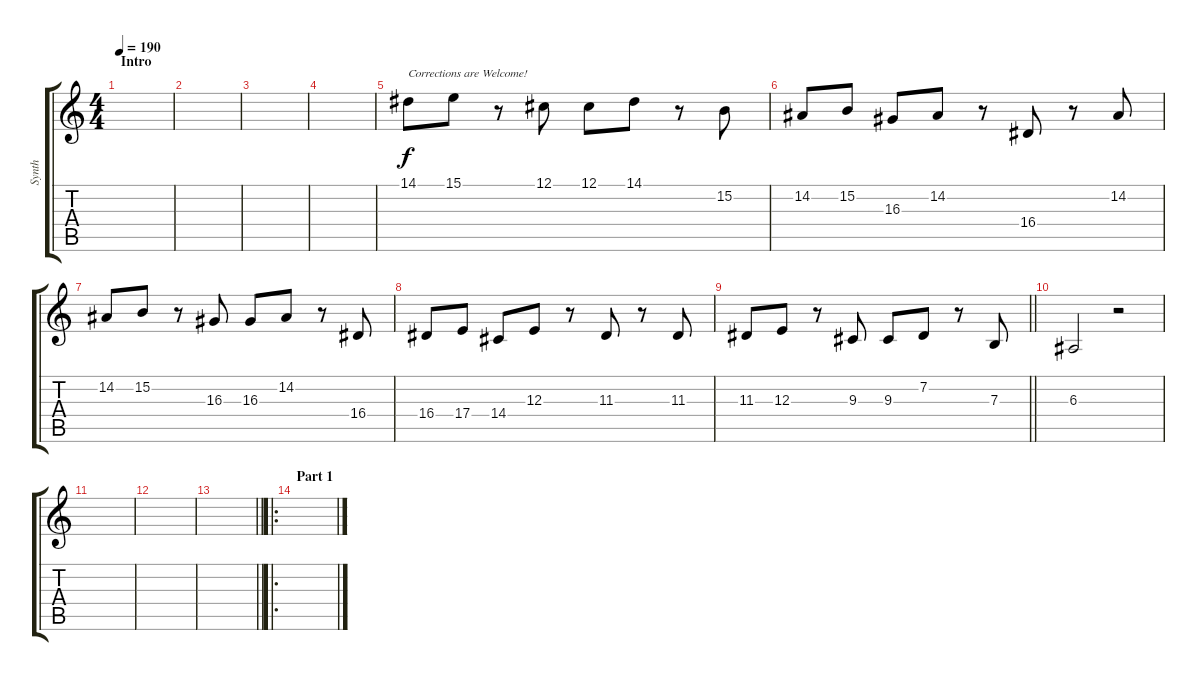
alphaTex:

\track ("Synth" "Synth") {instrument pad6metallic}
\staff {score tabs}
\tuning (Db4 Ab3 E3 B2 Gb2 Db2) {hide}
\ts (4 4)
\section ("" "Intro")
\tempo 190
\clef g2
\ks c
|
|
|
|
14.1.8{txt "Corrections are Welcome!" volume 6 instrument glockenspiel} 15.1.8 r.8 12.1.8 12.1.8 14.1.8 r.8 15.2.8 |
14.2.8 15.2.8 16.3.8 14.2.8 r.8 16.4.8 r.8 14.2.8 |
14.2.8 15.2.8 r.8 16.3.8 16.3.8 14.2.8 r.8 16.4.8 |
16.4.8 17.4.8 14.4.8 12.3.8 r.8 11.3.8 r.8 11.3.8 |
\barLineRight lightlight
11.3.8 12.3.8 r.8 9.3.8 9.3.8 7.2.8 r.8 7.3.8 |
6.3.2 r.2 |
|
|
\barLineRight lightlight
|
\ro
\section ("" "Part 1")
